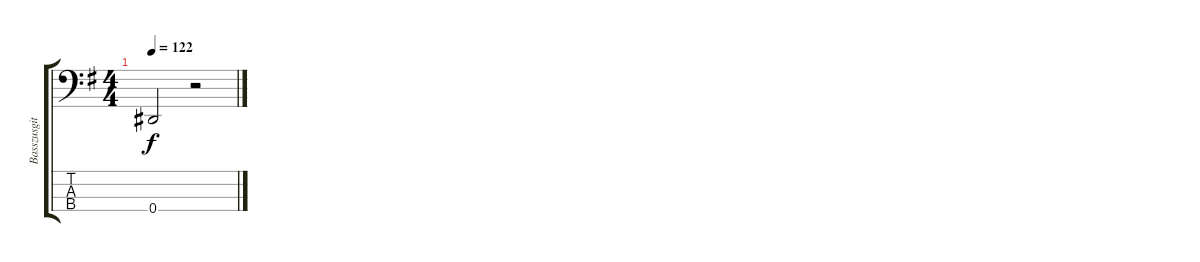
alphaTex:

\track ("Basszusgitár (Barry Dunaway)" "Basszusgit") {instrument electricbassfinger}
\staff {score tabs}
\tuning (Gb2 Db2 Ab1 Eb1) {hide}
\ts (4 4)
\tempo 122
\clef f4
\ks g
0.4.2{dy f} r.2
